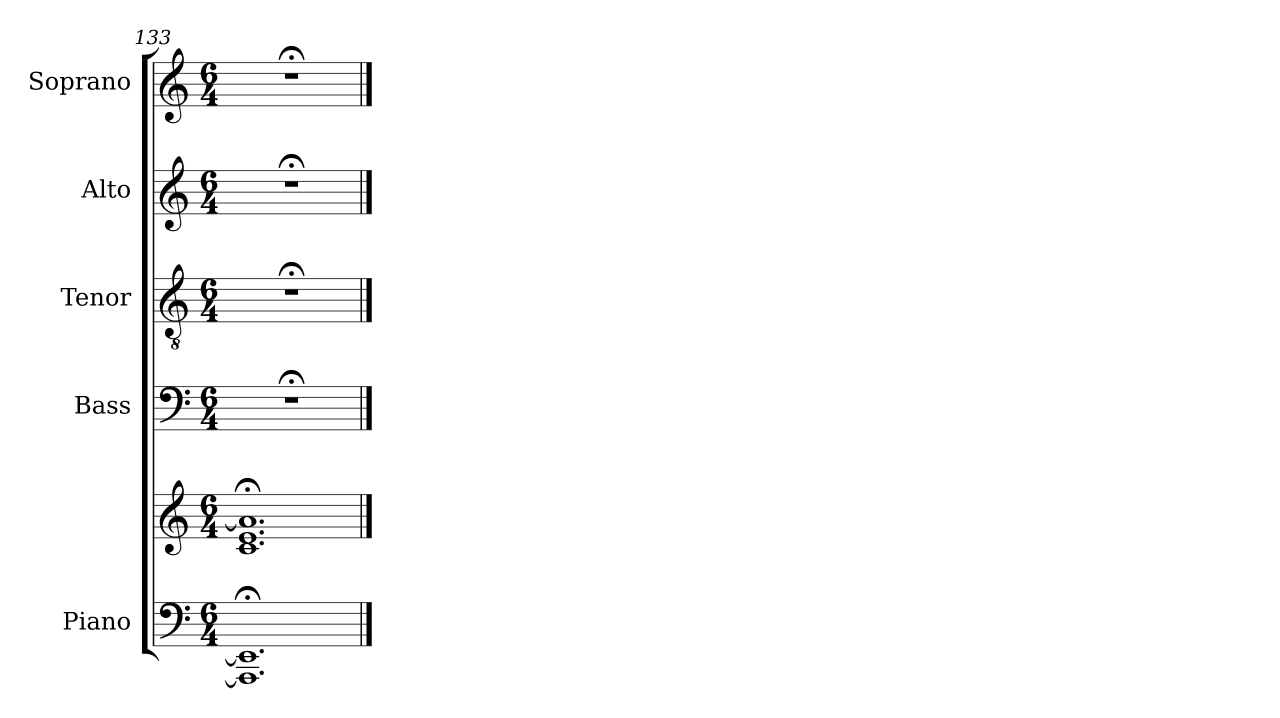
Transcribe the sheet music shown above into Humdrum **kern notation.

**kern	**kern	**kern	**kern	**kern	**kern
*part5	*part5	*part4	*part3	*part2	*part1
*staff6	*staff5	*staff4	*staff3	*staff2	*staff1
*I"Piano	*	*I"Bass	*I"Tenor	*I"Alto	*I"Soprano
*I'Pno	*	*	*	*	*
*clefF4	*clefG2	*clefF4	*clefGv2	*clefG2	*clefG2
*k[]	*k[]	*k[]	*k[]	*k[]	*k[]
*M6/4	*M6/4	*M6/4	*M6/4	*M6/4	*M6/4
=133	=133	=133	=133	=133	=133
1.AAA]; 1.EE];	1.c;< 1.e;< 1.a];<	1.r;<	1.r;<	1.r;<	1.r;<
==	==	==	==	==	==
*-	*-	*-	*-	*-	*-
